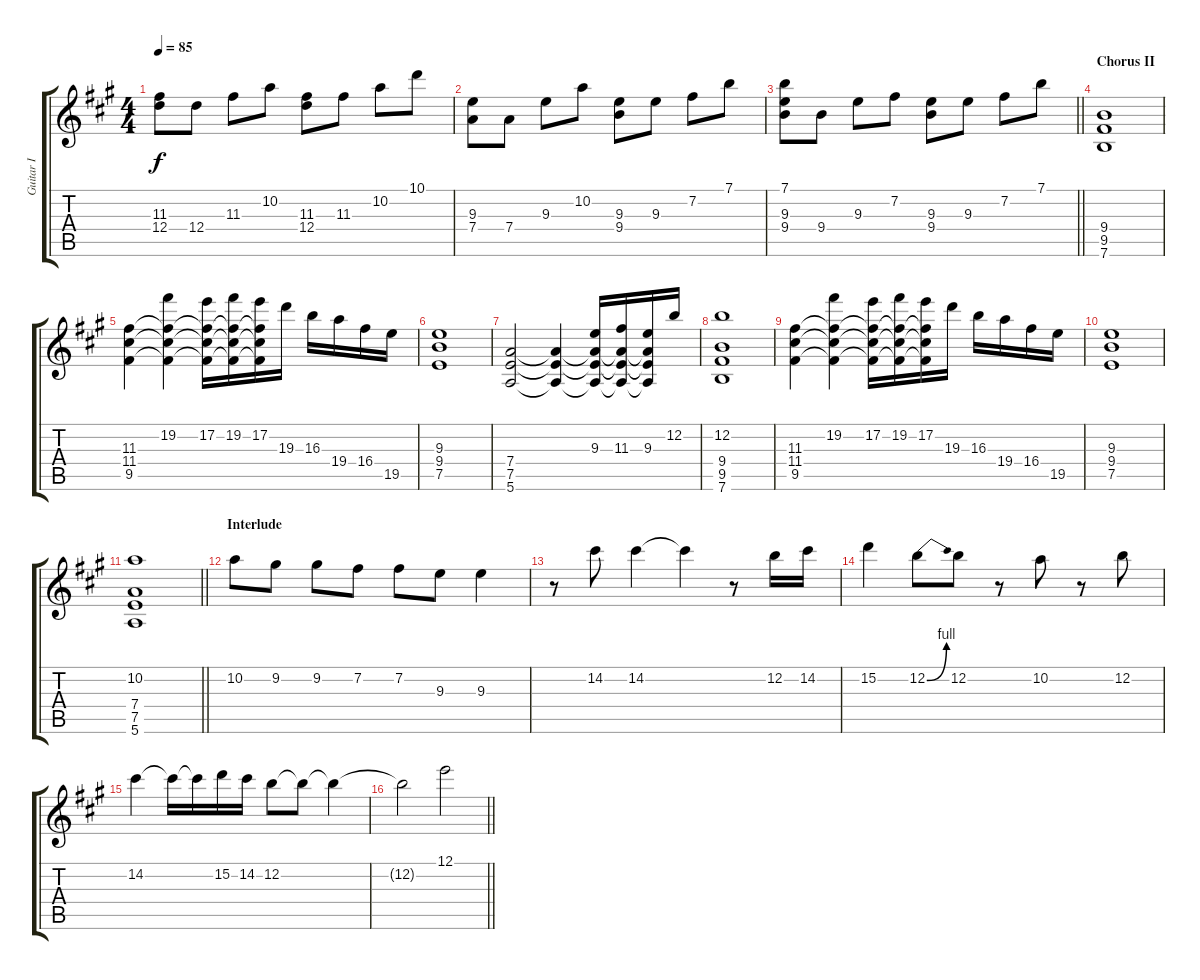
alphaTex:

\track ("Guitar I" "Guitar I") {instrument distortionguitar}
\staff {score tabs}
\tuning (E4 B3 G3 D3 A2 E2) {hide}
\ts (4 4)
\tempo 85
\clef g2
\ks a
(11.3 12.4).8{dy f} 12.4.8 11.3.8 10.2.8 (11.3 12.4).8 11.3.8 10.2.8 10.1.8 |
(9.3 7.4).8 7.4.8 9.3.8 10.2.8 (9.3 9.4).8 9.3.8 7.2.8 7.1.8 |
\barLineRight lightlight
(7.1 9.3 9.4).8 9.4.8 9.3.8 7.2.8 (9.3 9.4).8 9.3.8 7.2.8 7.1.8 |
\section ("" "Chorus II")
(9.4 9.5 7.6).1{volume 13 instrument distortionguitar} |
(11.3 11.4 9.5).4 (19.2 11.3{t} 11.4{t} 9.5{t}).4 (17.2 11.3{t} 11.4{t} 9.5{t}).16 (19.2 11.3{t} 11.4{t} 9.5{t}).16 (17.2 11.3{t} 11.4{t} 9.5{t}).16 19.3.16 16.3.16 19.4.16 16.4.16 19.5.16 |
(9.3 9.4 7.5).1 |
(7.4 7.5 5.6).2 (7.4{t} 7.5{t} 5.6{t}).4 (9.3 7.4{t} 7.5{t} 5.6{t}).16 (11.3 7.4{t} 7.5{t} 5.6{t}).16 (9.3 7.4{t} 7.5{t} 5.6{t}).16 12.2.16 |
(12.2 9.4 9.5 7.6).1 |
(11.3 11.4 9.5).4 (19.2 11.3{t} 11.4{t} 9.5{t}).4 (17.2 11.3{t} 11.4{t} 9.5{t}).16 (19.2 11.3{t} 11.4{t} 9.5{t}).16 (17.2 11.3{t} 11.4{t} 9.5{t}).16 19.3.16 16.3.16 19.4.16 16.4.16 19.5.16 |
(9.3 9.4 7.5).1 |
\barLineRight lightlight
(10.2 7.4 7.5 5.6).1 |
\section ("" "Interlude")
10.2.8{volume 16} 9.2.8 9.2.8 7.2.8 7.2.8 9.3.8 9.3.4 |
r.8 14.2.8 14.2.4 14.2{t}.4 r.8 12.2.16 14.2.16 |
15.2.4 12.2{be (bend 0 0 60 4)}.8 12.2.8 r.8 10.2.8 r.8 12.2.8 |
14.2.4 14.2{t}.16 14.2{t}.16 15.2.16 14.2.16 12.2.8 12.2{t}.8 12.2{t}.4 |
\barLineRight lightlight
12.2{t}.2 12.1.2
